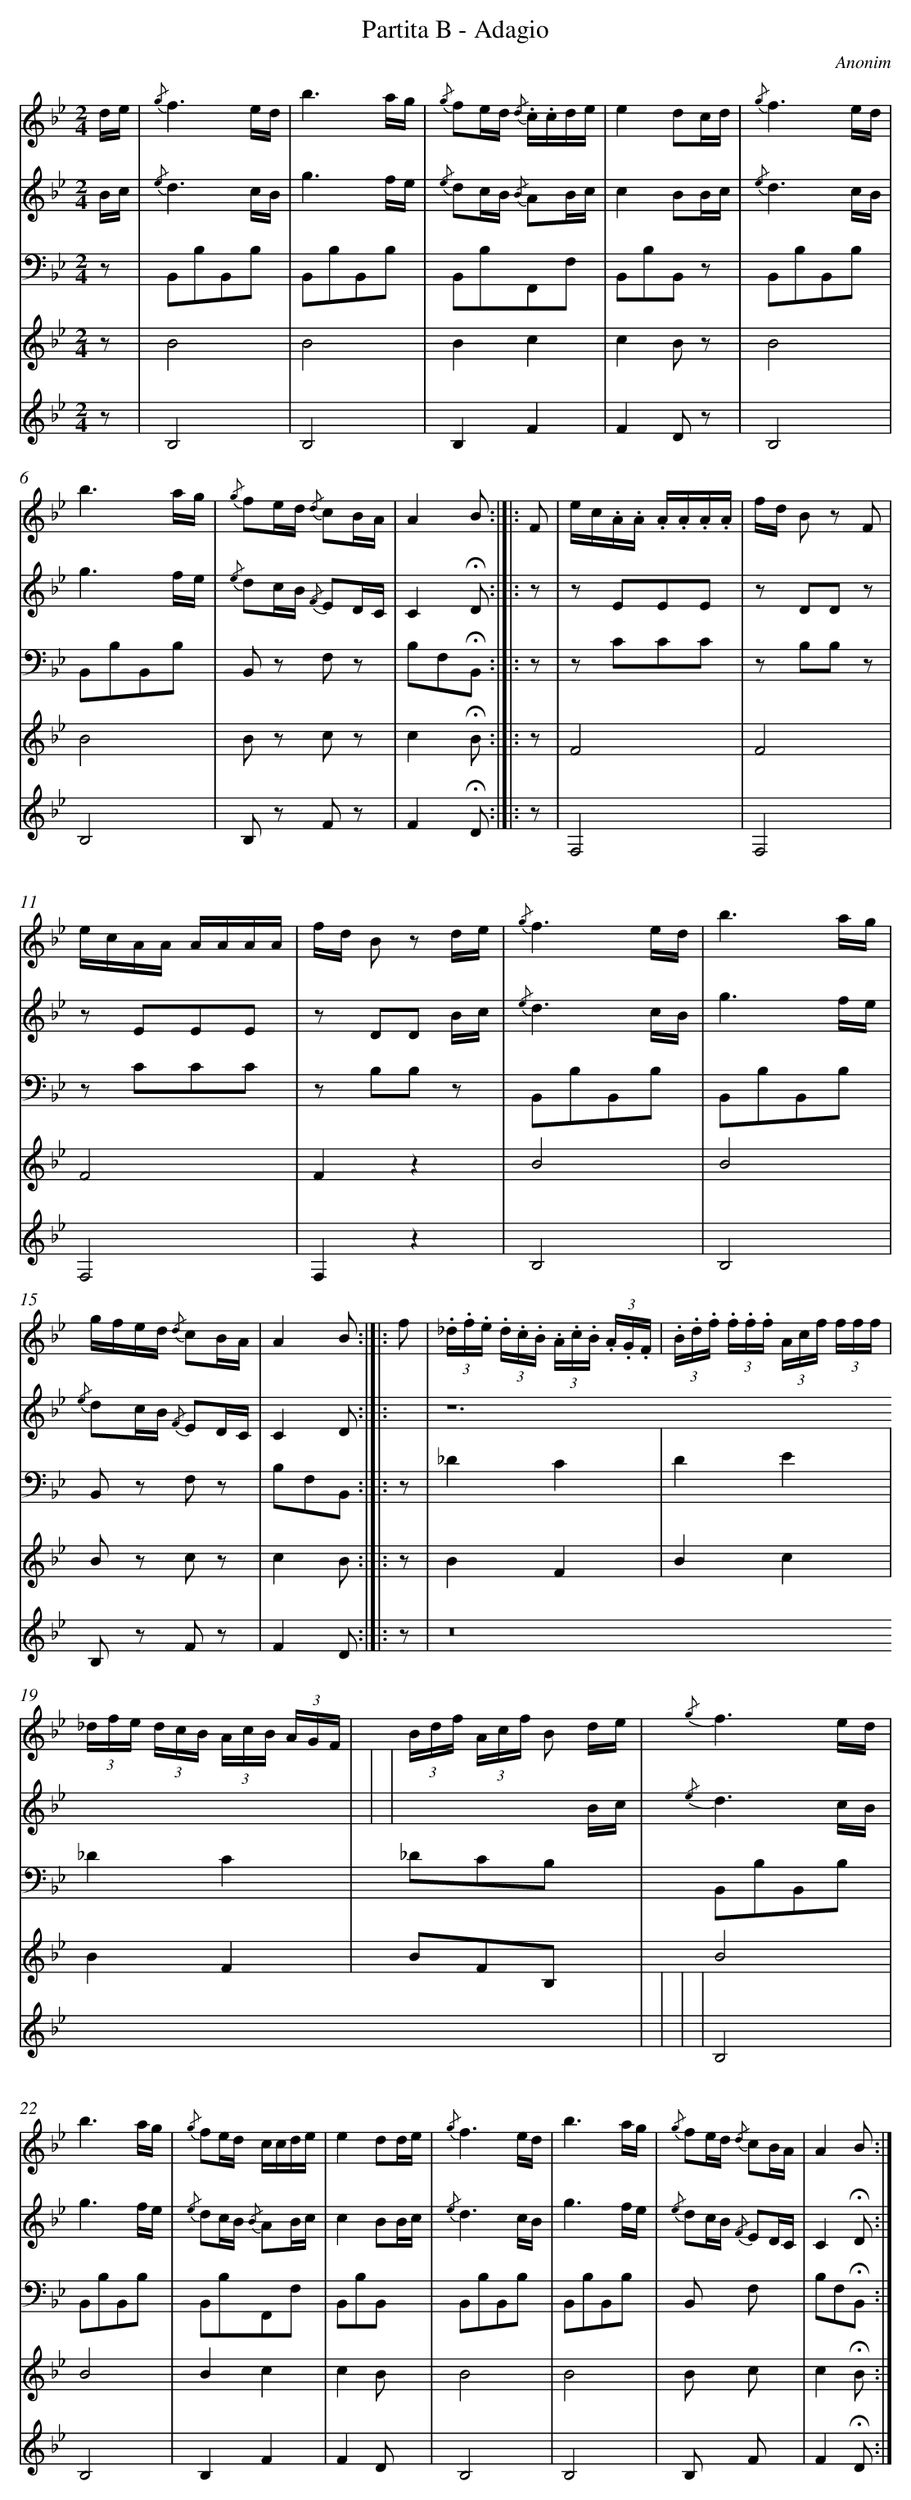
X:1
T: Partita B - Adagio
C: Anonim
L: 1/8
M: 2/4
V: 1 clef=treble
V: 2 clef=treble
V: 3 clef=bass
V: 4 clef=treble
V: 5 clef=treble
K: Bb
[V:1] d/e/ [I:setbarnb 1]|
[V:2] B/c/ |
[V:3] z |
[V:4] z |
[V:5] z |
[V:1] {/g}f3e/d/ |
[V:2] {/e}d3c/B/ |
[V:3] B,,B,B,,B, |
[V:4] B4 |
[V:5] B,4 |
[V:1] b3a/g/ |
[V:2] g3f/e/ |
[V:3] B,,B,B,,B, |
[V:4] B4 |
[V:5] B,4 |
[V:1] {/g} fe/d/ {/d} .c/.c/d/e/ |
[V:2] {/e} dc/B/ {/B} AB/c/ |
[V:3] B,,B,F,,F, |
[V:4] B2c2 |
[V:5] B,2F2 |
[V:1] e2dc/d/ |
[V:2] c2BB/c/ |
[V:3] B,,B,B,, z |
[V:4] c2B z |
[V:5] F2D z |
[V:1] {/g}f3e/d/ |
[V:2] {/e}d3c/B/ |
[V:3] B,,B,B,,B, |
[V:4] B4 |
[V:5] B,4 |
[V:1] b3a/g/ |
[V:2] g3f/e/ |
[V:3] B,,B,B,,B, |
[V:4] B4 |
[V:5] B,4 |
[V:1] {/g} fe/d/ {/d} cB/A/ |
[V:2] {/e} dc/B/ {/F} ED/C/ |
[V:3] B,, z F, z |
[V:4] B z c z |
[V:5] B, z F z |
[V:1] A2B :|]|:
[V:2] C2!fermata!D :|]|:
[V:3] B,F,!fermata!B,, :|]|:
[V:4] c2!fermata!B :|]|:
[V:5] F2!fermata!D :|]|:
[V:1] F [I:setbarnb 9]|
[V:2] z |
[V:3] z |
[V:4] z |
[V:5] z |
[V:1] e/c/.A/.A/ .A/.A/.A/.A/ |
[V:2] z EEE |
[V:3] z CCC |
[V:4] F4 |
[V:5] F,4 |
[V:1] f/d/ B z F |
[V:2] z DD z |
[V:3] z B,B, z |
[V:4] F4 |
[V:5] F,4 |
[V:1] e/c/A/A/ A/A/A/A/ |
[V:2] z EEE |
[V:3] z CCC |
[V:4] F4 |
[V:5] F,4 |
[V:1] f/d/ B z d/e/ |
[V:2] z DD B/c/ |
[V:3] z B,B, z |
[V:4] F2z2 |
[V:5] F,2z2 |
[V:1] {/g}f3e/d/ |
[V:2] {/e}d3c/B/ |
[V:3] B,,B,B,,B, |
[V:4] B4 |
[V:5] B,4 |
[V:1] b3a/g/ |
[V:2] g3f/e/ |
[V:3] B,,B,B,,B, |
[V:4] B4 |
[V:5] B,4 |
[V:1] g/f/e/d/ {/d} cB/A/ |
[V:2] {/e} dc/B/ {/F} ED/C/ |
[V:3] B,, z F, z |
[V:4] B z c z |
[V:5] B, z F z |
[V:1] A2B :|]|:
[V:2] C2D :|]|:
[V:3] B,F,B,, :|]|:
[V:4] c2B :|]|:
[V:5] F2D :|]|:
[V:1] f [I:setbarnb 17]|
[V:2] x |
[V:3] z |
[V:4] z |
[V:5] z |
[V:1] (3._d/.f/.e/ (3.d/.c/.B/ (3.A/.c/.B/ (3.A/.G/.F/ |
[V:2] z12 |
[V:3] _D2C2 |
[V:4] B2F2 |
[V:5] z16 |
[V:1] (3.B/.d/.f/ (3.f/.f/.f/ (3A/c/f/ (3f/f/f/ |
[V:2]  |
[V:3] D2E2 |
[V:4] B2c2 |
[V:5]  |
[V:1] (3_d/f/e/ (3d/c/B/ (3A/c/B/ (3A/G/F/ |
[V:2]  |
[V:3] _D2C2 |
[V:4] B2F2 |
[V:5]  |
[V:1] (3B/d/f/ (3A/c/f/ B d/e/ |
[V:2] x2x B/c/ |
[V:3] _DCB, x |
[V:4] BFB, x |
[V:5]  |
[V:1] {/g}f3e/d/ |
[V:2] {/e}d3c/B/ |
[V:3] B,,B,B,,B, |
[V:4] B4 |
[V:5] B,4 |
[V:1] b3a/g/ |
[V:2] g3f/e/ |
[V:3] B,,B,B,,B, |
[V:4] B4 |
[V:5] B,4 |
[V:1] {/g} fe/d/ c/c/d/e/ |
[V:2] {/e} dc/B/ {/B} AB/c/ |
[V:3] B,,B,F,,F, |
[V:4] B2c2 |
[V:5] B,2F2 |
[V:1] e2dd/e/ |
[V:2] c2BB/c/ |
[V:3] B,,B,B,, x |
[V:4] c2B x |
[V:5] F2D x |
[V:1] {/g}f3e/d/ |
[V:2] {/e}d3c/B/ |
[V:3] B,,B,B,,B, |
[V:4] B4 |
[V:5] B,4 |
[V:1] b3a/g/ |
[V:2] g3f/e/ |
[V:3] B,,B,B,,B, |
[V:4] B4 |
[V:5] B,4 |
[V:1] {/g} fe/d/ {/d} cB/A/ |
[V:2] {/e} dc/B/ {/F} ED/C/ |
[V:3] B,, x F, x |
[V:4] B x c x |
[V:5] B, x F x |
[V:1] A2B :|]
[V:2] C2!fermata!D :|]
[V:3] B,F,!fermata!B,, :|]
[V:4] c2!fermata!B :|]
[V:5] F2!fermata!D :|]
